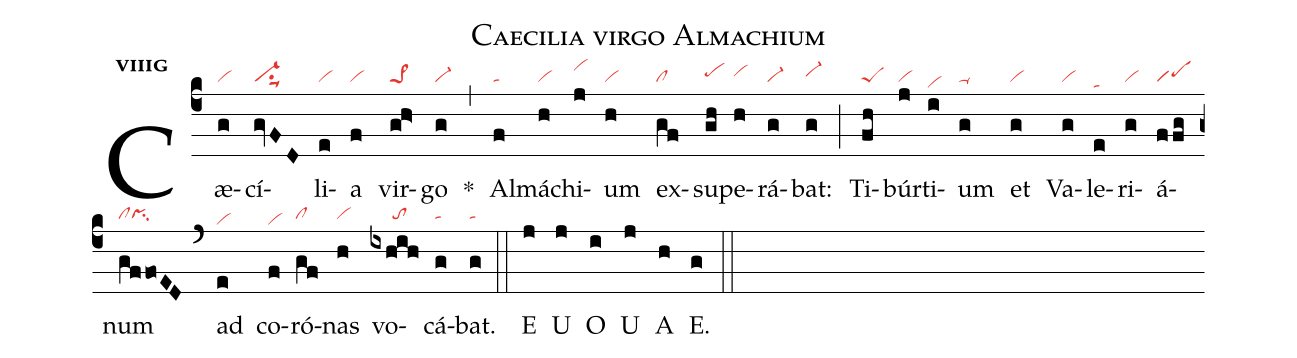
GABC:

name:Caecilia virgo Almachium;
office-part:an;
mode:8g;
nabc-lines:1;
%%
initial-style: 1;
name:Caecilia virgo Almachium;
mode: 8;
office-part: Antiphona;
annotation: Ant.;
annotation: viii g;
nabc-lines:1;
%%
(c4) Cæ(g|vi)cí(gvFD|vi-su1suu1)li(e|vi)a(f|vi) vir(gh>|pe>1)go(g|vi-) <sp>*</sp>(,) Al(f|ta)má(h|vi)chi(j|vihj)um(h|vi) ex(gf|cl)su(gh|pehh)pe(h|vihh)rá(g|vi-)bat:(g|vi-hh) (;) Ti(fh|peS)búr(j|vi)ti(i|vihd)um(g|ta-) et(g|vi) Va(g|vi)le(e|tahd)ri(g|vi)á(ffg|scM2)num(gffoED|clpisu1) (`) ad(e|vihd) co(f|vihd)ró(gf|cl)nas(h|vi) vo(ixhih|//////to)cá(g|ta)bat.(g|ta) (::)
<eu>E(j) U(j) O(i) U(j) A(h) E.(g) </eu>(::)
